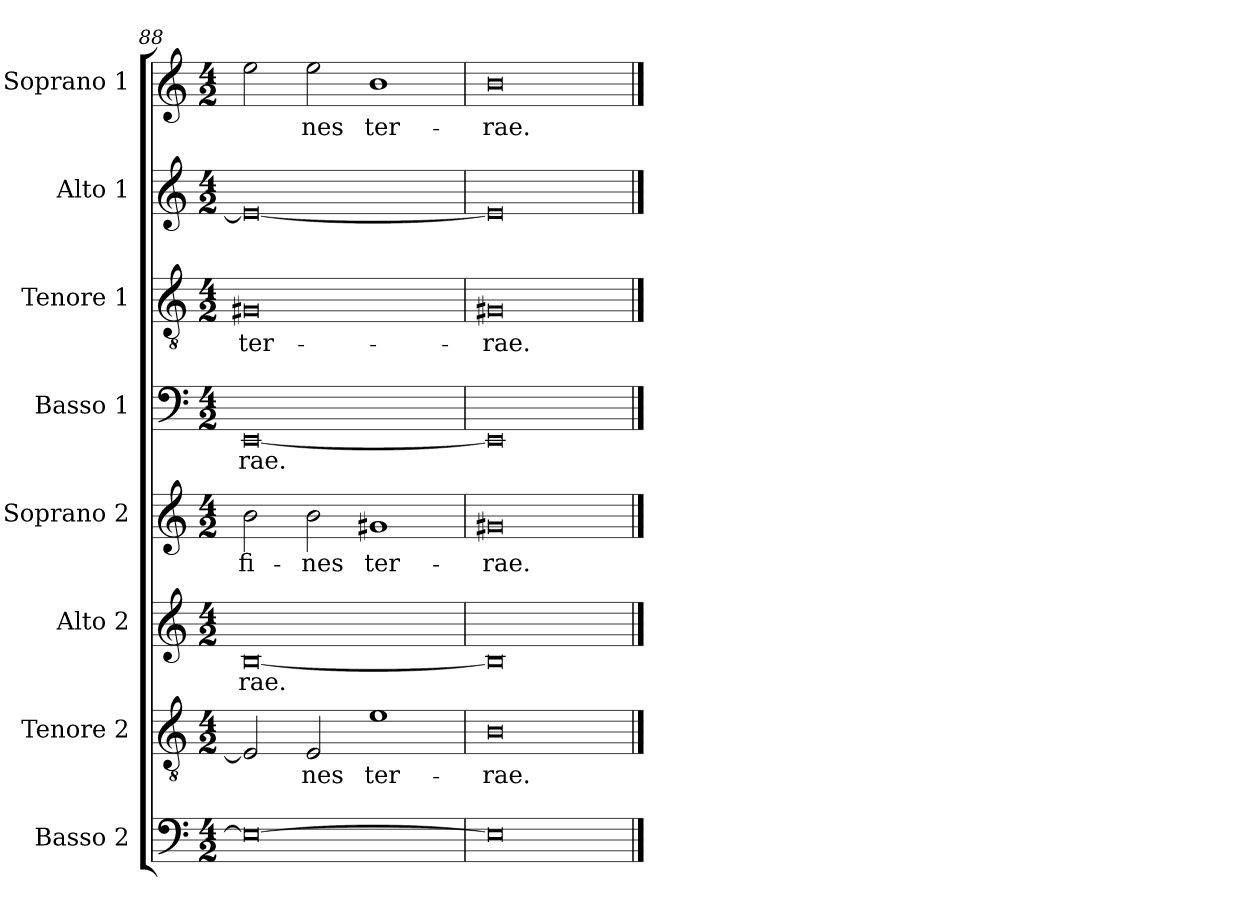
**kern	**kern	**text	**kern	**text	**kern	**text	**kern	**text	**kern	**text	**kern	**kern	**text
*part8	*part7	*part7	*part6	*part6	*part5	*part5	*part4	*part4	*part3	*part3	*part2	*part1	*part1
*staff8	*staff7	*staff7	*staff6	*staff6	*staff5	*staff5	*staff4	*staff4	*staff3	*staff3	*staff2	*staff1	*staff1
*I"Basso 2	*I"Tenore 2	*	*I"Alto 2	*	*I"Soprano 2	*	*I"Basso 1	*	*I"Tenore 1	*	*I"Alto 1	*I"Soprano 1	*
*I'B 2	*I'T 2	*	*I'A 2	*	*I'S 2	*	*I'B 1	*	*I'T 1	*	*I'A 1	*I'S 1	*
*clefF4	*clefGv2	*	*clefG2	*	*clefG2	*	*clefF4	*	*clefGv2	*	*clefG2	*clefG2	*
*k[]	*k[]	*	*k[]	*	*k[]	*	*k[]	*	*k[]	*	*k[]	*k[]	*
*C:	*C:	*	*C:	*	*C:	*	*C:	*	*C:	*	*C:	*C:	*
*M4/2	*M4/2	*	*M4/2	*	*M4/2	*	*M4/2	*	*M4/2	*	*M4/2	*M4/2	*
=88	=88	=88	=88	=88	=88	=88	=88	=88	=88	=88	=88	=88	=88
0E_	2E/]	.	[0B	-rae.	2b\	fi-	[0EE	-rae.	0G#X	ter-	0e_	2ee\	.
.	2E/	-nes	.	.	2b\	-nes	.	.	.	.	.	2ee\	-nes
.	1e	ter-	.	.	1g#X	ter-	.	.	.	.	.	1b	ter-
=89	=89	=89	=89	=89	=89	=89	=89	=89	=89	=89	=89	=89	=89
0E]	0B	-rae.	0B]	.	0g#X	-rae.	0EE]	.	0G#X	-rae.	0e]	0b	-rae.
==	==	==	==	==	==	==	==	==	==	==	==	==	==
*-	*-	*-	*-	*-	*-	*-	*-	*-	*-	*-	*-	*-	*-
